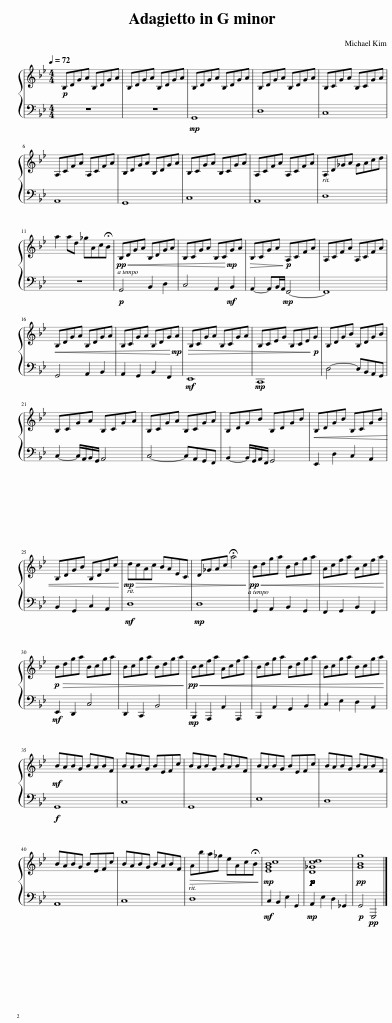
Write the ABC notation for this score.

X:1
%%score { 1 | 2 }
L:1/8
Q:1/4=72
M:4/4
I:linebreak $
K:Bb
V:1 treble
V:2 bass
V:1
!p! B,DGA B,DGA | B,DGA B,DGA | B,DGA B,DGA | B,DGA B,DGA | B,CGA B,CGA |$ %5
 A,CFA A,CFA | B,DGA B,DGA | B,CGA B,CGA | A,CFA A,CFA |[Q:1/4=72] A,[Q:1/4=69]D[Q:1/4=67]_G[Q:1/4=65]A[Q:1/4=63] G[Q:1/4=60]A[Q:1/4=58]c[Q:1/4=56]d |$ %10
[Q:1/4=54] a2[Q:1/4=49] a[Q:1/4=47]d[Q:1/4=45] _g[Q:1/4=42]A[Q:1/4=40]c[Q:1/4=12]!fermata!B |[Q:1/4=72]!pp!!<(! B,DGA B,DGA | B,CGA B,C!<)!!mp!GA |!>(! B,CGA!>)!!p! A,CFA | A,CFA A,CFA |$ %15
!<(! B,DGA B,DGA | B,CGA B,DG!<)!!mp!A |!>(! B,CGA B,CGA | B,CEG B,CE!>)!!p!G | B,DGB B,DGB |$ %20
 B,CGA B,CGA | B,CGA B,CGA | B,DGB B,DGB |!<(! B,DGB B,CGB |$ B,DGB B,DGc!<)! | %25
!mp![Q:1/4=72] d[Q:1/4=69]!>(!c[Q:1/4=67]A[Q:1/4=65]c[Q:1/4=63] B[Q:1/4=60]A[Q:1/4=58]E[Q:1/4=56]C |[Q:1/4=54] D[Q:1/4=51]_G[Q:1/4=49]A[Q:1/4=47]c[Q:1/4=36] !fermata!a4!>)! |[Q:1/4=72]!pp! B!<(!dga Bdga | Acfa Acfa!<)! |$!p! B!>(!dga Bcga | %30
 Bcga Bdga!>)! |!pp! B!<(!cfa Acfa | Bdga Bdga | Bcga Bcga!<)! |$!mf! BABG BABF | %35
 BABG BEFc | BABG BABF | BABG BEFc | BABG BABF |$ BABG BEFc | %40
 BABG BABF |[Q:1/4=72]!>(! A[Q:1/4=70]b[Q:1/4=69]a[Q:1/4=68]_g[Q:1/4=67] e[Q:1/4=66]A[Q:1/4=65]c[Q:1/4=12]!fermata!B!>)! |[Q:1/4=63]!mp! [EGBc]8 |[Q:1/4=54]!p!!p!!p!!p! [D_Gcd]8 |[Q:1/4=45]!pp! [GBg]8 |] %45
V:2
 z8 | z8 |!mp! G,,8 | D,8 | C,8 |$ %5
 A,,8 | G,,8 | C,8 | A,,8 | D,8 |$ %10
 z8 |!p! G,,4 B,,2 D,2 | C,4 A,,2!mf! B,,2 | A,,2- A,,B,,/A,,/!mp! F,,4- | F,,8 |$ %15
 G,,4 A,,2 B,,2 | A,,2 G,,2 B,,2 F,,2 |!mf! E,,8 |!mp! C,,8 | D,4- D,B,,A,,G,, |$ %20
 C,2- C,/A,,/B,,/G,,/ A,,4 | C,4- C,A,,G,,F,, | B,,2- B,,/G,,/A,,/F,,/ G,,4 | E,,2 D,2 C,2 A,,2 |$ B,,2 G,,2 C,2 A,,2 | %25
!mf! D,8 |!mp! D,8 | G,,2 A,,2 B,,2 G,,2 | F,,2 G,,2 B,,2 F,,2 |$!mf! E,,2 D,,2 C,4 | %30
 D,,2 C,,2 B,,4 |!mp! B,,,2 A,,,2 A,,2 A,,,2 | B,,,2 A,,2 G,,2 B,,2 | C,2 E,2 D,2 A,,2 |$!f! G,,8 | %35
 C,8 | G,,8 | E,8 | D,8 |$ A,,8 | %40
 C,8 | D,8 |!mf! C,2 B,,2 E,2 G,,2 |!mp! A,,2 E,2 D,2 _G,,2 |!p! G,,4!pp! G,,,4 |] %45
